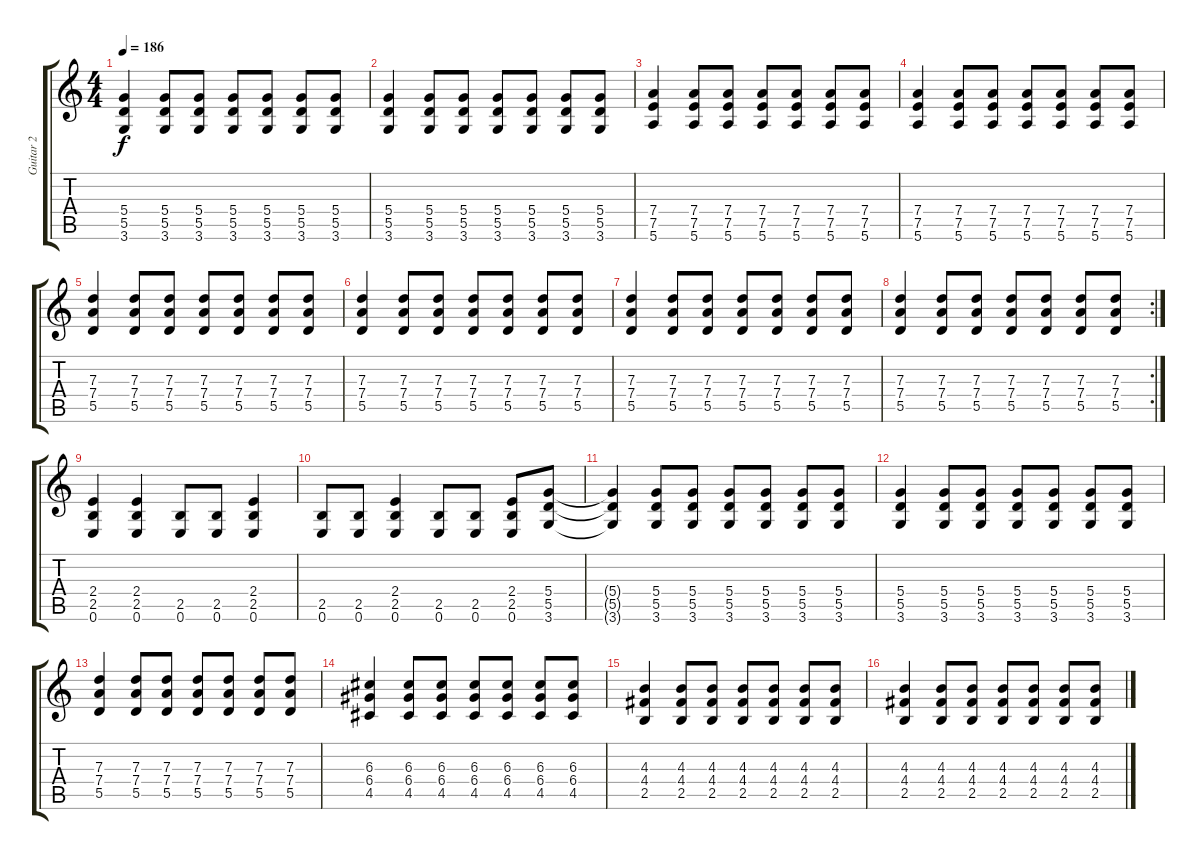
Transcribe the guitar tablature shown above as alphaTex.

\track ("Guitar 2" "Guitar 2") {instrument distortionguitar}
\staff {score tabs}
\tuning (E4 B3 G3 D3 A2 E2) {hide}
\ts (4 4)
\tempo 186
\clef g2
\ks c
(5.4 5.5 3.6).4{dy f} (5.4 5.5 3.6).8 (5.4 5.5 3.6).8 (5.4 5.5 3.6).8 (5.4 5.5 3.6).8 (5.4 5.5 3.6).8 (5.4 5.5 3.6).8 |
(5.4 5.5 3.6).4 (5.4 5.5 3.6).8 (5.4 5.5 3.6).8 (5.4 5.5 3.6).8 (5.4 5.5 3.6).8 (5.4 5.5 3.6).8 (5.4 5.5 3.6).8 |
(7.4 7.5 5.6).4 (7.4 7.5 5.6).8 (7.4 7.5 5.6).8 (7.4 7.5 5.6).8 (7.4 7.5 5.6).8 (7.4 7.5 5.6).8 (7.4 7.5 5.6).8 |
(7.4 7.5 5.6).4 (7.4 7.5 5.6).8 (7.4 7.5 5.6).8 (7.4 7.5 5.6).8 (7.4 7.5 5.6).8 (7.4 7.5 5.6).8 (7.4 7.5 5.6).8 |
(7.3 7.4 5.5).4 (7.3 7.4 5.5).8 (7.3 7.4 5.5).8 (7.3 7.4 5.5).8 (7.3 7.4 5.5).8 (7.3 7.4 5.5).8 (7.3 7.4 5.5).8 |
(7.3 7.4 5.5).4 (7.3 7.4 5.5).8 (7.3 7.4 5.5).8 (7.3 7.4 5.5).8 (7.3 7.4 5.5).8 (7.3 7.4 5.5).8 (7.3 7.4 5.5).8 |
(7.3 7.4 5.5).4 (7.3 7.4 5.5).8 (7.3 7.4 5.5).8 (7.3 7.4 5.5).8 (7.3 7.4 5.5).8 (7.3 7.4 5.5).8 (7.3 7.4 5.5).8 |
\rc 2
(7.3 7.4 5.5).4 (7.3 7.4 5.5).8 (7.3 7.4 5.5).8 (7.3 7.4 5.5).8 (7.3 7.4 5.5).8 (7.3 7.4 5.5).8 (7.3 7.4 5.5).8 |
(2.4 2.5 0.6).4 (2.4 2.5 0.6).4 (2.5 0.6).8 (2.5 0.6).8 (2.4 2.5 0.6).4 |
(2.5 0.6).8 (2.5 0.6).8 (2.4 2.5 0.6).4 (2.5 0.6).8 (2.5 0.6).8 (2.4 2.5 0.6).8 (5.4 5.5 3.6).8 |
(5.4{t} 5.5{t} 3.6{t}).4 (5.4 5.5 3.6).8 (5.4 5.5 3.6).8 (5.4 5.5 3.6).8 (5.4 5.5 3.6).8 (5.4 5.5 3.6).8 (5.4 5.5 3.6).8 |
(5.4 5.5 3.6).4 (5.4 5.5 3.6).8 (5.4 5.5 3.6).8 (5.4 5.5 3.6).8 (5.4 5.5 3.6).8 (5.4 5.5 3.6).8 (5.4 5.5 3.6).8 |
(7.3 7.4 5.5).4 (7.3 7.4 5.5).8 (7.3 7.4 5.5).8 (7.3 7.4 5.5).8 (7.3 7.4 5.5).8 (7.3 7.4 5.5).8 (7.3 7.4 5.5).8 |
(6.3 6.4 4.5).4 (6.3 6.4 4.5).8 (6.3 6.4 4.5).8 (6.3 6.4 4.5).8 (6.3 6.4 4.5).8 (6.3 6.4 4.5).8 (6.3 6.4 4.5).8 |
(4.3 4.4 2.5).4 (4.3 4.4 2.5).8 (4.3 4.4 2.5).8 (4.3 4.4 2.5).8 (4.3 4.4 2.5).8 (4.3 4.4 2.5).8 (4.3 4.4 2.5).8 |
(4.3 4.4 2.5).4 (4.3 4.4 2.5).8 (4.3 4.4 2.5).8 (4.3 4.4 2.5).8 (4.3 4.4 2.5).8 (4.3 4.4 2.5).8 (4.3 4.4 2.5).8
